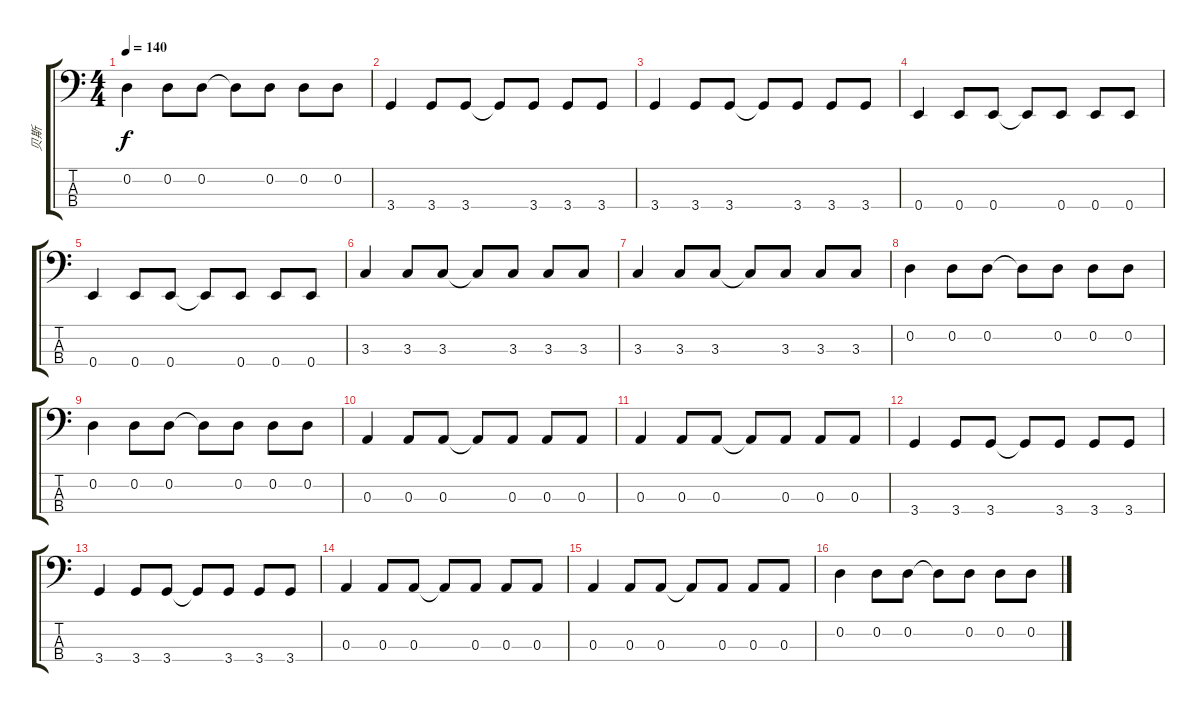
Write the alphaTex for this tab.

\track ("贝斯" "贝斯") {instrument electricbasspick}
\staff {score tabs}
\tuning (G2 D2 A1 E1) {hide}
\ts (4 4)
\tempo 140
\clef f4
\ks c
0.2.4{dy f} 0.2.8 0.2.8 0.2{t}.8 0.2.8 0.2.8 0.2.8 |
3.4.4 3.4.8 3.4.8 3.4{t}.8 3.4.8 3.4.8 3.4.8 |
3.4.4 3.4.8 3.4.8 3.4{t}.8 3.4.8 3.4.8 3.4.8 |
0.4.4 0.4.8 0.4.8 0.4{t}.8 0.4.8 0.4.8 0.4.8 |
0.4.4 0.4.8 0.4.8 0.4{t}.8 0.4.8 0.4.8 0.4.8 |
3.3.4 3.3.8 3.3.8 3.3{t}.8 3.3.8 3.3.8 3.3.8 |
3.3.4 3.3.8 3.3.8 3.3{t}.8 3.3.8 3.3.8 3.3.8 |
0.2.4 0.2.8 0.2.8 0.2{t}.8 0.2.8 0.2.8 0.2.8 |
0.2.4 0.2.8 0.2.8 0.2{t}.8 0.2.8 0.2.8 0.2.8 |
0.3.4 0.3.8 0.3.8 0.3{t}.8 0.3.8 0.3.8 0.3.8 |
0.3.4 0.3.8 0.3.8 0.3{t}.8 0.3.8 0.3.8 0.3.8 |
3.4.4 3.4.8 3.4.8 3.4{t}.8 3.4.8 3.4.8 3.4.8 |
3.4.4 3.4.8 3.4.8 3.4{t}.8 3.4.8 3.4.8 3.4.8 |
0.3.4 0.3.8 0.3.8 0.3{t}.8 0.3.8 0.3.8 0.3.8 |
0.3.4 0.3.8 0.3.8 0.3{t}.8 0.3.8 0.3.8 0.3.8 |
0.2.4 0.2.8 0.2.8 0.2{t}.8 0.2.8 0.2.8 0.2.8
